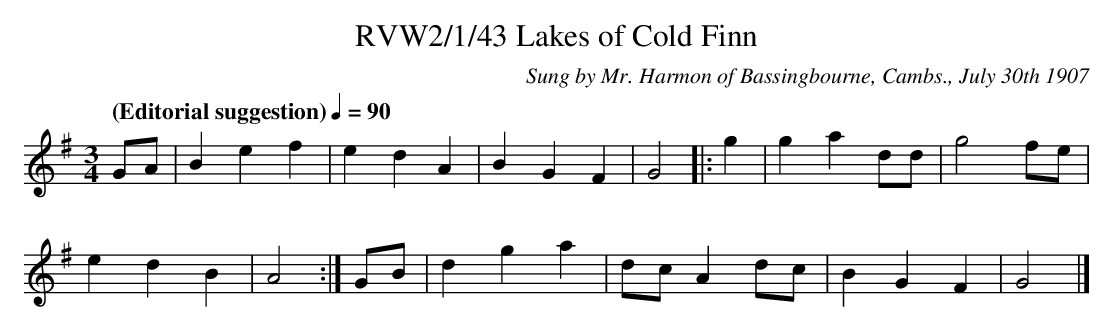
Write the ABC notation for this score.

X:1
T:RVW2/1/43 Lakes of Cold Finn
C:Sung by Mr. Harmon of Bassingbourne, Cambs., July 30th 1907
L:1/4
Q:"(Editorial suggestion)" 1/4=90
M:3/4
K:G
G/A/ | B e f | e d A | B G F | G2 |: g | g a d/d/ | g2 f/e/ |
e d B | A2 :| G/B/ | d g a | d/c/ A d/c/ | B G F | G2 |]
